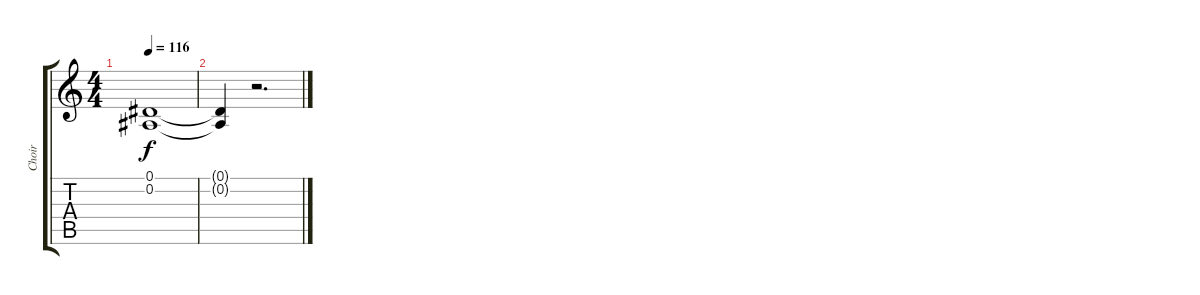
\track ("Choir" "Choir") {instrument choiraahs}
\staff {score tabs}
\tuning (Eb4 Bb3 Gb3 Db3 Ab2 Eb2) {hide}
\ts (4 4)
\tempo 116
\clef g2
\ks c
(0.1{t} 0.2{t}).1{dy f} |
(0.1{t} 0.2{t}).4 r.2{d}
